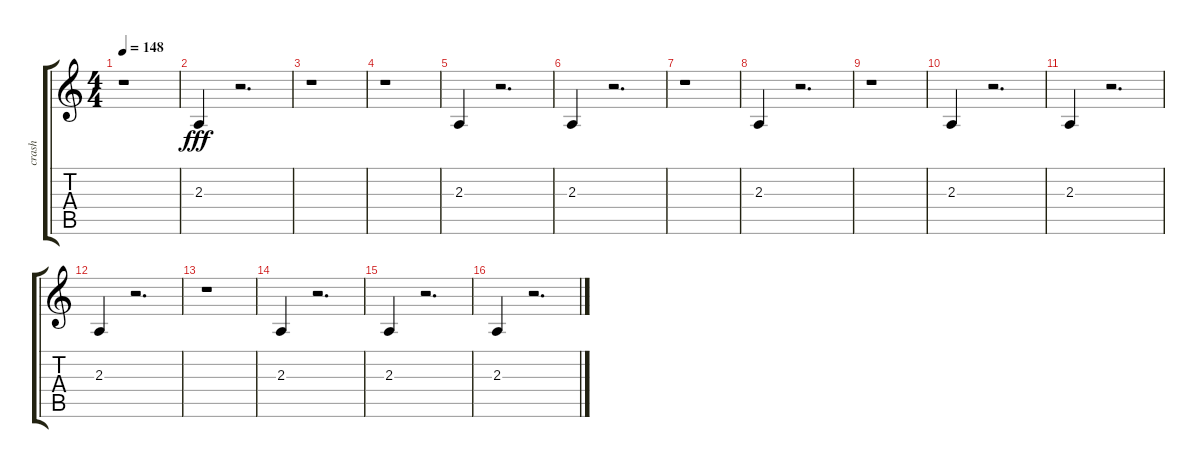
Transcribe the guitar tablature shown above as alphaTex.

\track ("crash" "crash") {instrument acousticgrandpiano}
\staff {score tabs}
\tuning (E4 B3 G3 D3 A2 E2) {hide}
\ts (4 4)
\tempo 148
\clef g2
\ks c
r.1{dy fff} |
2.3.4 r.2{d} |
r.1 |
r.1 |
2.3.4 r.2{d} |
2.3.4 r.2{d} |
r.1 |
2.3.4 r.2{d} |
r.1 |
2.3.4 r.2{d} |
2.3.4 r.2{d} |
2.3.4 r.2{d} |
r.1 |
2.3.4 r.2{d} |
2.3.4 r.2{d} |
2.3.4 r.2{d}
